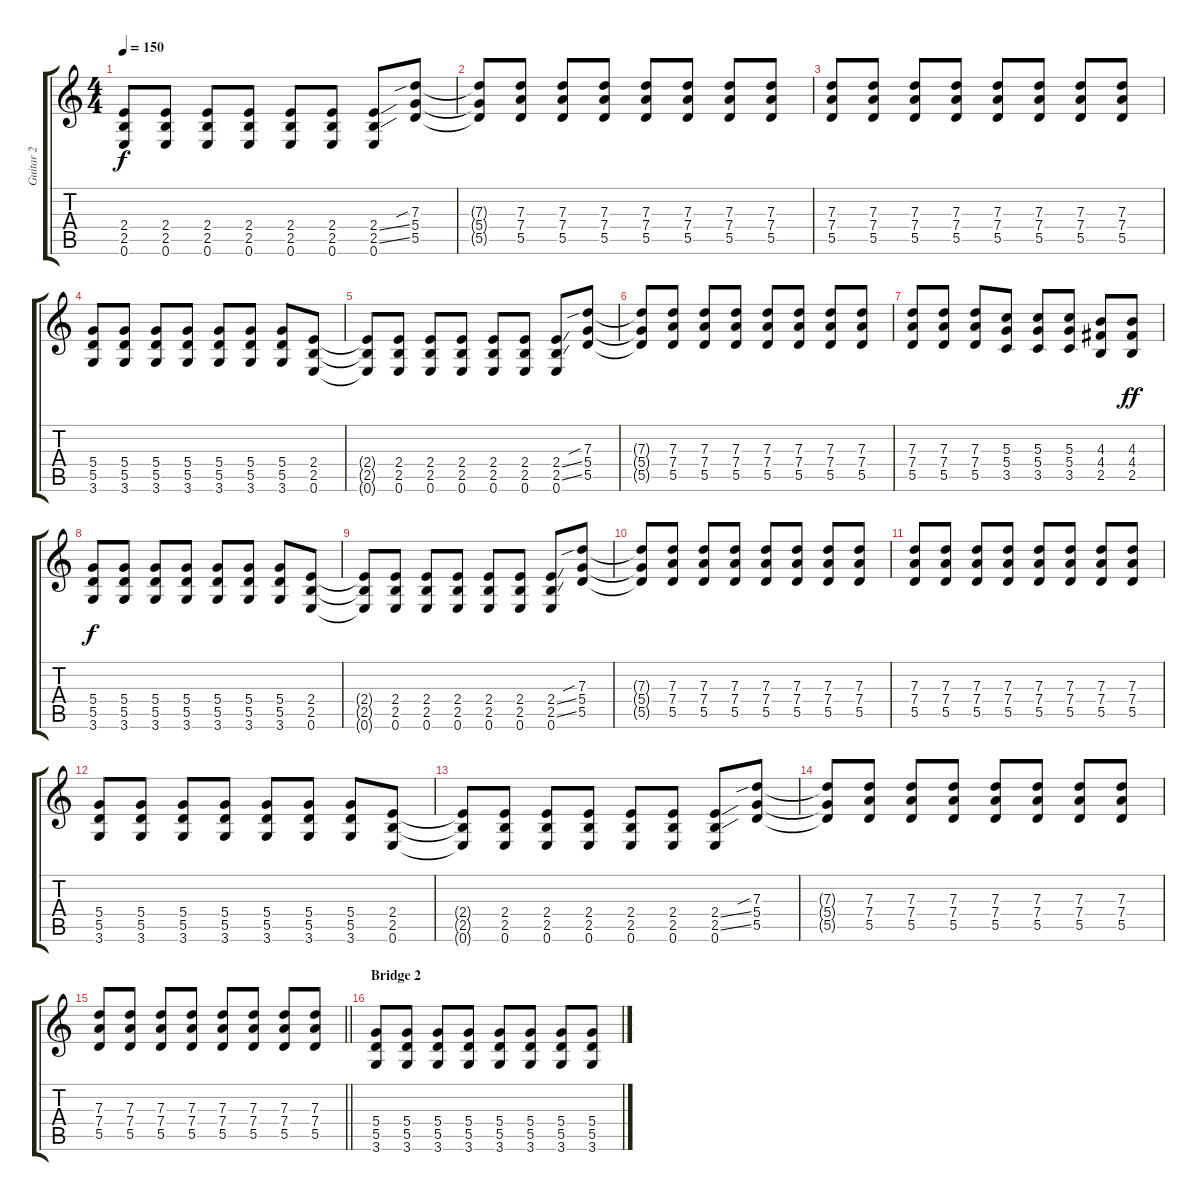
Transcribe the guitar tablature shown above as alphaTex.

\track ("Guitar 2" "Guitar 2") {instrument distortionguitar}
\staff {score tabs}
\tuning (E4 B3 G3 D3 A2 E2) {hide}
\ts (4 4)
\tempo 150
\clef g2
\ks c
(2.4{t} 2.5{t} 0.6{t}).8{dy f} (2.4 2.5 0.6).8 (2.4 2.5 0.6).8 (2.4 2.5 0.6).8 (2.4 2.5 0.6).8 (2.4 2.5 0.6).8 (2.4{ss} 2.5{ss} 0.6).8 (7.3{sib} 5.4 5.5).8 |
(7.3{t} 5.4{t} 5.5{t}).8 (7.3 7.4 5.5).8 (7.3 7.4 5.5).8 (7.3 7.4 5.5).8 (7.3 7.4 5.5).8 (7.3 7.4 5.5).8 (7.3 7.4 5.5).8 (7.3 7.4 5.5).8 |
(7.3 7.4 5.5).8 (7.3 7.4 5.5).8 (7.3 7.4 5.5).8 (7.3 7.4 5.5).8 (7.3 7.4 5.5).8 (7.3 7.4 5.5).8 (7.3 7.4 5.5).8 (7.3 7.4 5.5).8 |
(5.4 5.5 3.6).8 (5.4 5.5 3.6).8 (5.4 5.5 3.6).8 (5.4 5.5 3.6).8 (5.4 5.5 3.6).8 (5.4 5.5 3.6).8 (5.4 5.5 3.6).8 (2.4 2.5 0.6).8 |
(2.4{t} 2.5{t} 0.6{t}).8 (2.4 2.5 0.6).8 (2.4 2.5 0.6).8 (2.4 2.5 0.6).8 (2.4 2.5 0.6).8 (2.4 2.5 0.6).8 (2.4{ss} 2.5{ss} 0.6).8 (7.3{sib} 5.4 5.5).8 |
(7.3{t} 5.4{t} 5.5{t}).8 (7.3 7.4 5.5).8 (7.3 7.4 5.5).8 (7.3 7.4 5.5).8 (7.3 7.4 5.5).8 (7.3 7.4 5.5).8 (7.3 7.4 5.5).8 (7.3 7.4 5.5).8 |
(7.3 7.4 5.5).8 (7.3 7.4 5.5).8 (7.3 7.4 5.5).8 (5.3 5.4 3.5).8 (5.3 5.4 3.5).8 (5.3 5.4 3.5).8 (4.3 4.4 2.5).8 (4.3 4.4 2.5).8{dy ff} |
(5.4 5.5 3.6).8{dy f} (5.4 5.5 3.6).8 (5.4 5.5 3.6).8 (5.4 5.5 3.6).8 (5.4 5.5 3.6).8 (5.4 5.5 3.6).8 (5.4 5.5 3.6).8 (2.4 2.5 0.6).8 |
(2.4{t} 2.5{t} 0.6{t}).8 (2.4 2.5 0.6).8 (2.4 2.5 0.6).8 (2.4 2.5 0.6).8 (2.4 2.5 0.6).8 (2.4 2.5 0.6).8 (2.4{ss} 2.5{ss} 0.6).8 (7.3{sib} 5.4 5.5).8 |
(7.3{t} 5.4{t} 5.5{t}).8 (7.3 7.4 5.5).8 (7.3 7.4 5.5).8 (7.3 7.4 5.5).8 (7.3 7.4 5.5).8 (7.3 7.4 5.5).8 (7.3 7.4 5.5).8 (7.3 7.4 5.5).8 |
(7.3 7.4 5.5).8 (7.3 7.4 5.5).8 (7.3 7.4 5.5).8 (7.3 7.4 5.5).8 (7.3 7.4 5.5).8 (7.3 7.4 5.5).8 (7.3 7.4 5.5).8 (7.3 7.4 5.5).8 |
(5.4 5.5 3.6).8 (5.4 5.5 3.6).8 (5.4 5.5 3.6).8 (5.4 5.5 3.6).8 (5.4 5.5 3.6).8 (5.4 5.5 3.6).8 (5.4 5.5 3.6).8 (2.4 2.5 0.6).8 |
(2.4{t} 2.5{t} 0.6{t}).8 (2.4 2.5 0.6).8 (2.4 2.5 0.6).8 (2.4 2.5 0.6).8 (2.4 2.5 0.6).8 (2.4 2.5 0.6).8 (2.4{ss} 2.5{ss} 0.6).8 (7.3{sib} 5.4 5.5).8 |
(7.3{t} 5.4{t} 5.5{t}).8 (7.3 7.4 5.5).8 (7.3 7.4 5.5).8 (7.3 7.4 5.5).8 (7.3 7.4 5.5).8 (7.3 7.4 5.5).8 (7.3 7.4 5.5).8 (7.3 7.4 5.5).8 |
\barLineRight lightlight
(7.3 7.4 5.5).8 (7.3 7.4 5.5).8 (7.3 7.4 5.5).8 (7.3 7.4 5.5).8 (7.3 7.4 5.5).8 (7.3 7.4 5.5).8 (7.3 7.4 5.5).8 (7.3 7.4 5.5).8 |
\section ("" "Bridge 2")
(5.4 5.5 3.6).8 (5.4 5.5 3.6).8 (5.4 5.5 3.6).8 (5.4 5.5 3.6).8 (5.4 5.5 3.6).8 (5.4 5.5 3.6).8 (5.4 5.5 3.6).8 (5.4 5.5 3.6).8
